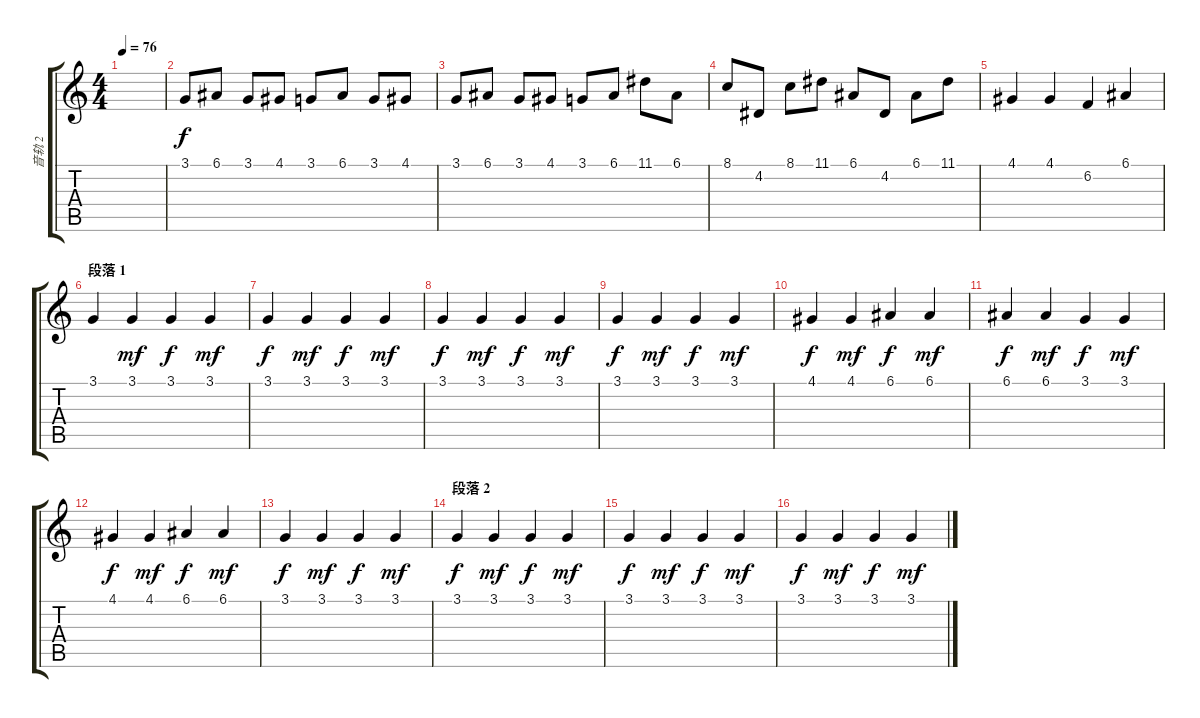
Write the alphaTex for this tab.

\track ("音轨 2" "音轨 2") {instrument acousticgrandpiano}
\staff {score tabs}
\tuning (E4 B3 G3 D3 A2 E2) {hide}
\ts (4 4)
\tempo 76
\clef g2
\ks c
|
3.1.8 6.1.8 3.1.8 4.1.8 3.1.8 6.1.8 3.1.8 4.1.8 |
3.1.8 6.1.8 3.1.8 4.1.8 3.1.8 6.1.8 11.1.8 6.1.8 |
8.1.8 4.2.8 8.1.8 11.1.8 6.1.8 4.2.8 6.1.8 11.1.8 |
4.1.4 4.1.4 6.2.4 6.1.4 |
\section ("" "段落 1")
3.1.4 3.1.4{dy mf} 3.1.4{dy f} 3.1.4{dy mf} |
3.1.4{dy f} 3.1.4{dy mf} 3.1.4{dy f} 3.1.4{dy mf} |
3.1.4{dy f} 3.1.4{dy mf} 3.1.4{dy f} 3.1.4{dy mf} |
3.1.4{dy f} 3.1.4{dy mf} 3.1.4{dy f} 3.1.4{dy mf} |
4.1.4{dy f} 4.1.4{dy mf} 6.1.4{dy f} 6.1.4{dy mf} |
6.1.4{dy f} 6.1.4{dy mf} 3.1.4{dy f} 3.1.4{dy mf} |
4.1.4{dy f} 4.1.4{dy mf} 6.1.4{dy f} 6.1.4{dy mf} |
3.1.4{dy f} 3.1.4{dy mf} 3.1.4{dy f} 3.1.4{dy mf} |
\section ("" "段落 2")
3.1.4{dy f} 3.1.4{dy mf} 3.1.4{dy f} 3.1.4{dy mf} |
3.1.4{dy f} 3.1.4{dy mf} 3.1.4{dy f} 3.1.4{dy mf} |
3.1.4{dy f} 3.1.4{dy mf} 3.1.4{dy f} 3.1.4{dy mf}
